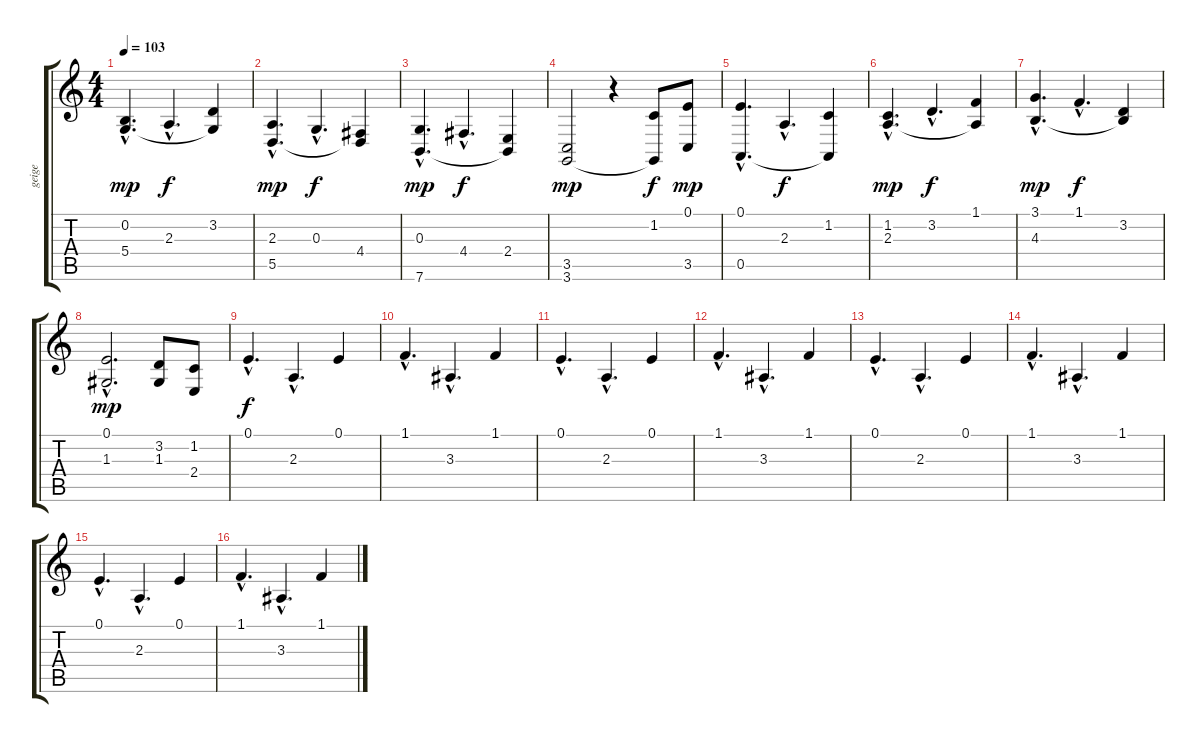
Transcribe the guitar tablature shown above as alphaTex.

\track ("geige" "geige") {instrument violin}
\staff {score tabs}
\tuning (E4 B3 G3 D3 A2 E2) {hide}
\ts (4 4)
\tempo 103
\clef g2
\ks c
(0.2{hac} 5.4{hac}).4{d dy mp} 2.3{hac}.4{d dy f} (3.2 5.4{t}).4 |
(2.3{hac} 5.5{hac}).4{d dy mp} 0.3{hac}.4{d dy f} (4.4 5.5{t}).4 |
(0.3{hac} 7.6{hac}).4{d dy mp} 4.4{hac}.4{d dy f} (2.4 7.6{t}).4 |
(3.5 3.6).2{dy mp} r.4 (1.2 3.6{t}).8{dy f} (0.1 3.5).8{dy mp} |
(0.1{hac} 0.5{hac}).4{d} 2.3{hac}.4{d dy f} (1.2 0.5{t}).4 |
(1.2{hac} 2.3{hac}).4{d dy mp} 3.2{hac}.4{d dy f} (1.1 2.3{t}).4 |
(3.1{hac} 4.3{hac}).4{d dy mp} 1.1{hac}.4{d dy f} (3.2 4.3{t}).4 |
(0.1{hac} 1.3{hac}).2{d dy mp} (3.2 1.3).8{volume 11} (1.2 2.4).8 |
0.1{hac}.4{d dy f volume 10} 2.3{hac}.4{d} 0.1.4 |
1.1{hac}.4{d} 3.3{hac}.4{d} 1.1.4 |
0.1{hac}.4{d} 2.3{hac}.4{d} 0.1.4 |
1.1{hac}.4{d} 3.3{hac}.4{d} 1.1.4 |
0.1{hac}.4{d} 2.3{hac}.4{d} 0.1.4 |
1.1{hac}.4{d} 3.3{hac}.4{d} 1.1.4 |
0.1{hac}.4{d} 2.3{hac}.4{d} 0.1.4 |
1.1{hac}.4{d} 3.3{hac}.4{d} 1.1.4
